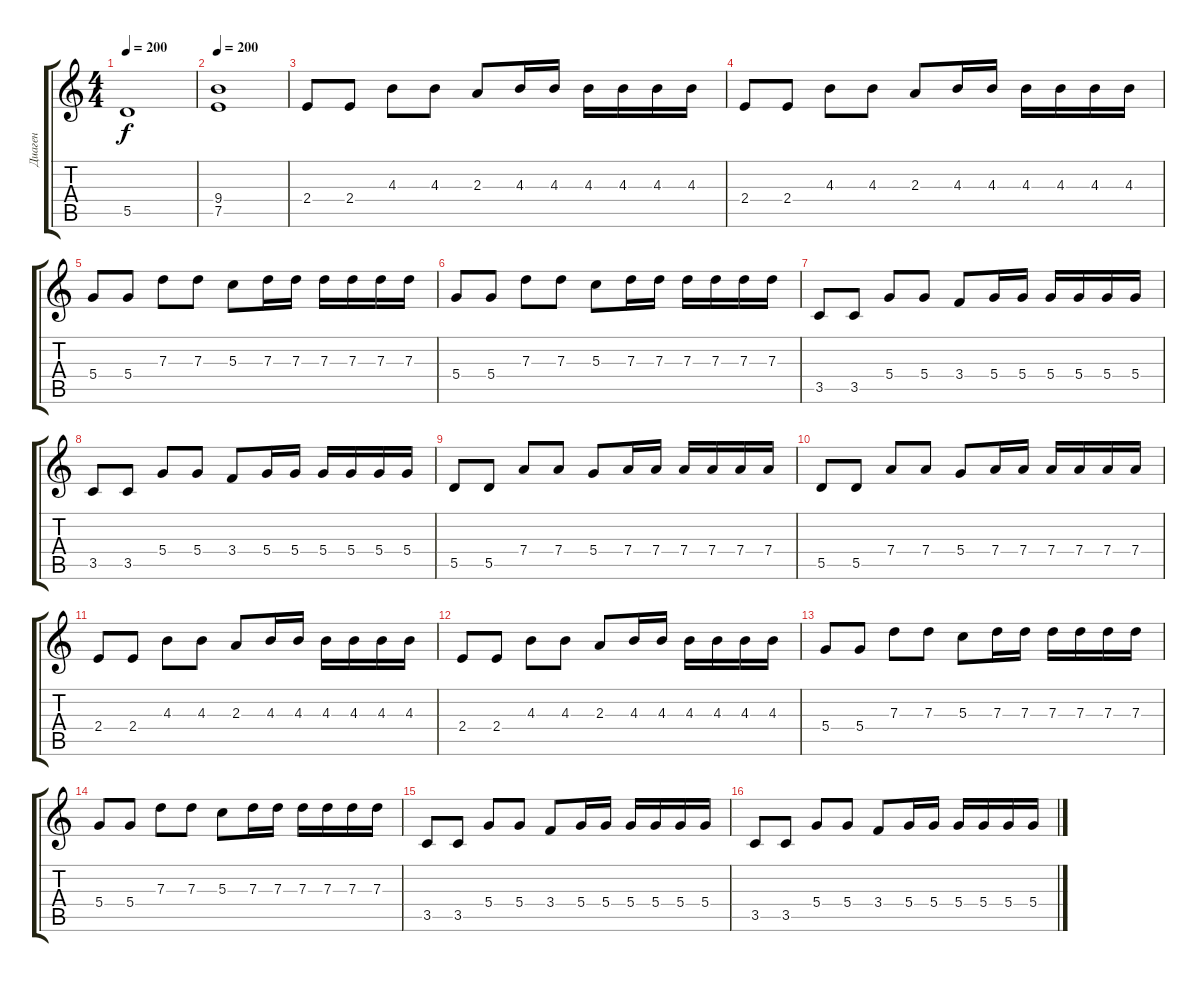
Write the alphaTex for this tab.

\track ("Диаген" "Диаген") {instrument distortionguitar}
\staff {score tabs}
\tuning (E4 B3 G3 D3 A2 E2) {hide}
\ts (4 4)
\tempo 200
\clef g2
\ks c
5.5.1{dy f} |
\tempo 200
(9.4 7.5).1 |
2.4.8 2.4.8 4.3.8 4.3.8 2.3.8 4.3.16 4.3.16 4.3.16 4.3.16 4.3.16 4.3.16 |
2.4.8 2.4.8 4.3.8 4.3.8 2.3.8 4.3.16 4.3.16 4.3.16 4.3.16 4.3.16 4.3.16 |
5.4.8 5.4.8 7.3.8 7.3.8 5.3.8 7.3.16 7.3.16 7.3.16 7.3.16 7.3.16 7.3.16 |
5.4.8 5.4.8 7.3.8 7.3.8 5.3.8 7.3.16 7.3.16 7.3.16 7.3.16 7.3.16 7.3.16 |
3.5.8 3.5.8 5.4.8 5.4.8 3.4.8 5.4.16 5.4.16 5.4.16 5.4.16 5.4.16 5.4.16 |
3.5.8 3.5.8 5.4.8 5.4.8 3.4.8 5.4.16 5.4.16 5.4.16 5.4.16 5.4.16 5.4.16 |
5.5.8 5.5.8 7.4.8 7.4.8 5.4.8 7.4.16 7.4.16 7.4.16 7.4.16 7.4.16 7.4.16 |
5.5.8 5.5.8 7.4.8 7.4.8 5.4.8 7.4.16 7.4.16 7.4.16 7.4.16 7.4.16 7.4.16 |
2.4.8 2.4.8 4.3.8 4.3.8 2.3.8 4.3.16 4.3.16 4.3.16 4.3.16 4.3.16 4.3.16 |
2.4.8 2.4.8 4.3.8 4.3.8 2.3.8 4.3.16 4.3.16 4.3.16 4.3.16 4.3.16 4.3.16 |
5.4.8 5.4.8 7.3.8 7.3.8 5.3.8 7.3.16 7.3.16 7.3.16 7.3.16 7.3.16 7.3.16 |
5.4.8 5.4.8 7.3.8 7.3.8 5.3.8 7.3.16 7.3.16 7.3.16 7.3.16 7.3.16 7.3.16 |
3.5.8 3.5.8 5.4.8 5.4.8 3.4.8 5.4.16 5.4.16 5.4.16 5.4.16 5.4.16 5.4.16 |
3.5.8 3.5.8 5.4.8 5.4.8 3.4.8 5.4.16 5.4.16 5.4.16 5.4.16 5.4.16 5.4.16
